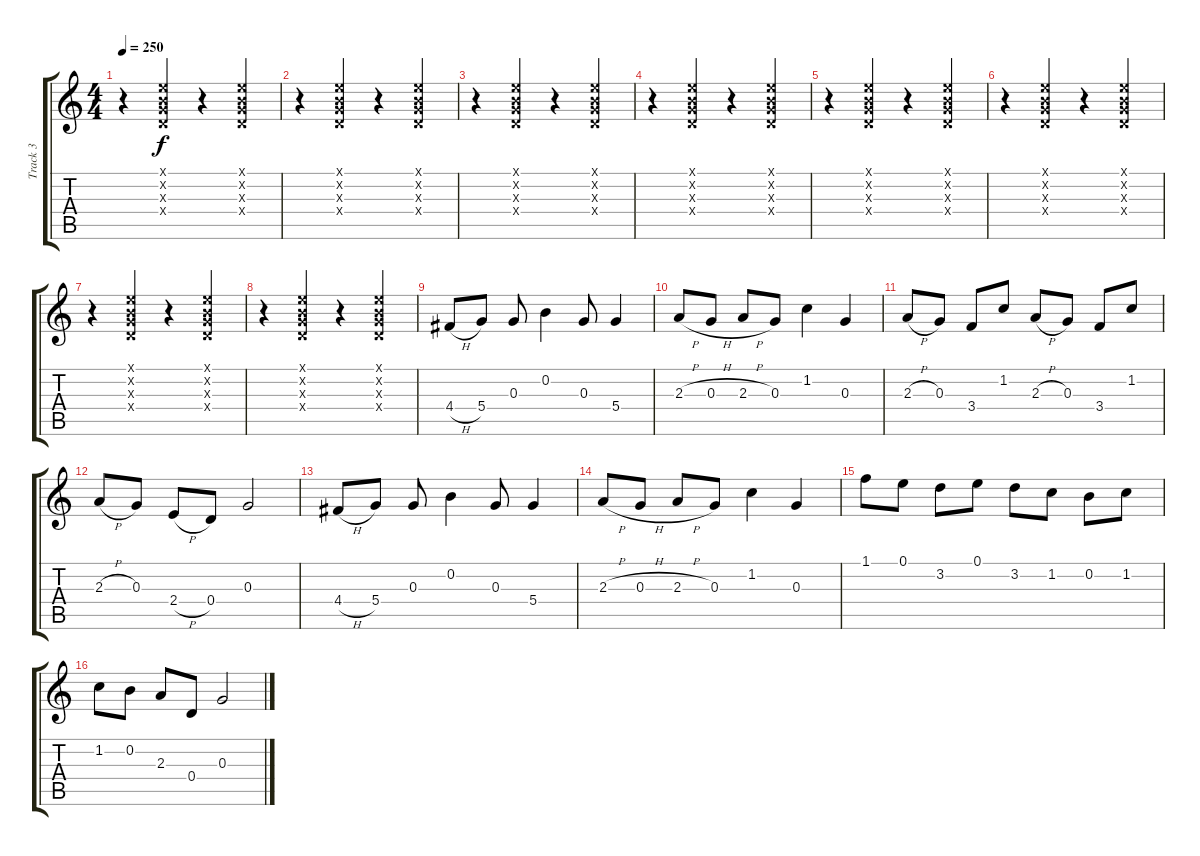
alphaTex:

\track ("Track 3" "Track 3") {instrument banjo}
\staff {score tabs}
\tuning (E4 B3 G3 D3 A2 E2) {hide}
\displaytranspose 12
\ts (4 4)
\tempo 250
\clef g2
\ks c
r.4{dy f} (0.1{x} 0.2{x} 0.3{x} 0.4{x}).4 r.4 (0.1{x} 0.2{x} 0.3{x} 0.4{x}).4 |
r.4 (0.1{x} 0.2{x} 0.3{x} 0.4{x}).4 r.4 (0.1{x} 0.2{x} 0.3{x} 0.4{x}).4 |
r.4 (0.1{x} 0.2{x} 0.3{x} 0.4{x}).4 r.4 (0.1{x} 0.2{x} 0.3{x} 0.4{x}).4 |
r.4 (0.1{x} 0.2{x} 0.3{x} 0.4{x}).4 r.4 (0.1{x} 0.2{x} 0.3{x} 0.4{x}).4 |
r.4 (0.1{x} 0.2{x} 0.3{x} 0.4{x}).4 r.4 (0.1{x} 0.2{x} 0.3{x} 0.4{x}).4 |
r.4 (0.1{x} 0.2{x} 0.3{x} 0.4{x}).4 r.4 (0.1{x} 0.2{x} 0.3{x} 0.4{x}).4 |
r.4 (0.1{x} 0.2{x} 0.3{x} 0.4{x}).4 r.4 (0.1{x} 0.2{x} 0.3{x} 0.4{x}).4 |
r.4 (0.1{x} 0.2{x} 0.3{x} 0.4{x}).4 r.4 (0.1{x} 0.2{x} 0.3{x} 0.4{x}).4 |
4.4{h}.8 5.4.8 0.3.8 0.2.4 0.3.8 5.4.4 |
2.3{h}.8 0.3{h}.8 2.3{h}.8 0.3.8 1.2.4 0.3.4 |
2.3{h}.8 0.3.8 3.4.8 1.2.8 2.3{h}.8 0.3.8 3.4.8 1.2.8 |
2.3{h}.8 0.3.8 2.4{h}.8 0.4.8 0.3.2 |
4.4{h}.8 5.4.8 0.3.8 0.2.4 0.3.8 5.4.4 |
2.3{h}.8 0.3{h}.8 2.3{h}.8 0.3.8 1.2.4 0.3.4 |
1.1.8 0.1.8 3.2.8 0.1.8 3.2.8 1.2.8 0.2.8 1.2.8 |
1.2.8 0.2.8 2.3.8 0.4.8 0.3.2
